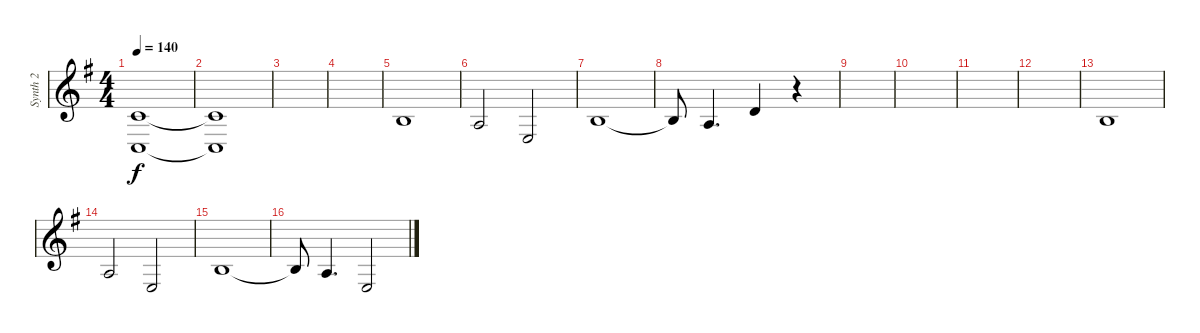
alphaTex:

\track ("Synth 2" "Synth 2") {instrument stringensemble1}
\staff {score}
\tuning (E4 B3 G3 D3 A2 E2) {hide}
\ts (4 4)
\tempo 140
\clef g2
\ks g
(1.2{t} 3.5{t}).1{dy f volume 1} |
(1.2{t} 3.5{t}).1 |
|
|
4.3.1{volume 10 instrument stringensemble1} |
2.3.2 2.4.2 |
4.3.1 |
4.3{t}.8 2.3.4{d} 3.2.4 r.4 |
|
|
|
|
4.3.1 |
2.3.2 2.4.2 |
4.3.1 |
4.3{t}.8 2.3.4{d} 2.4.2
